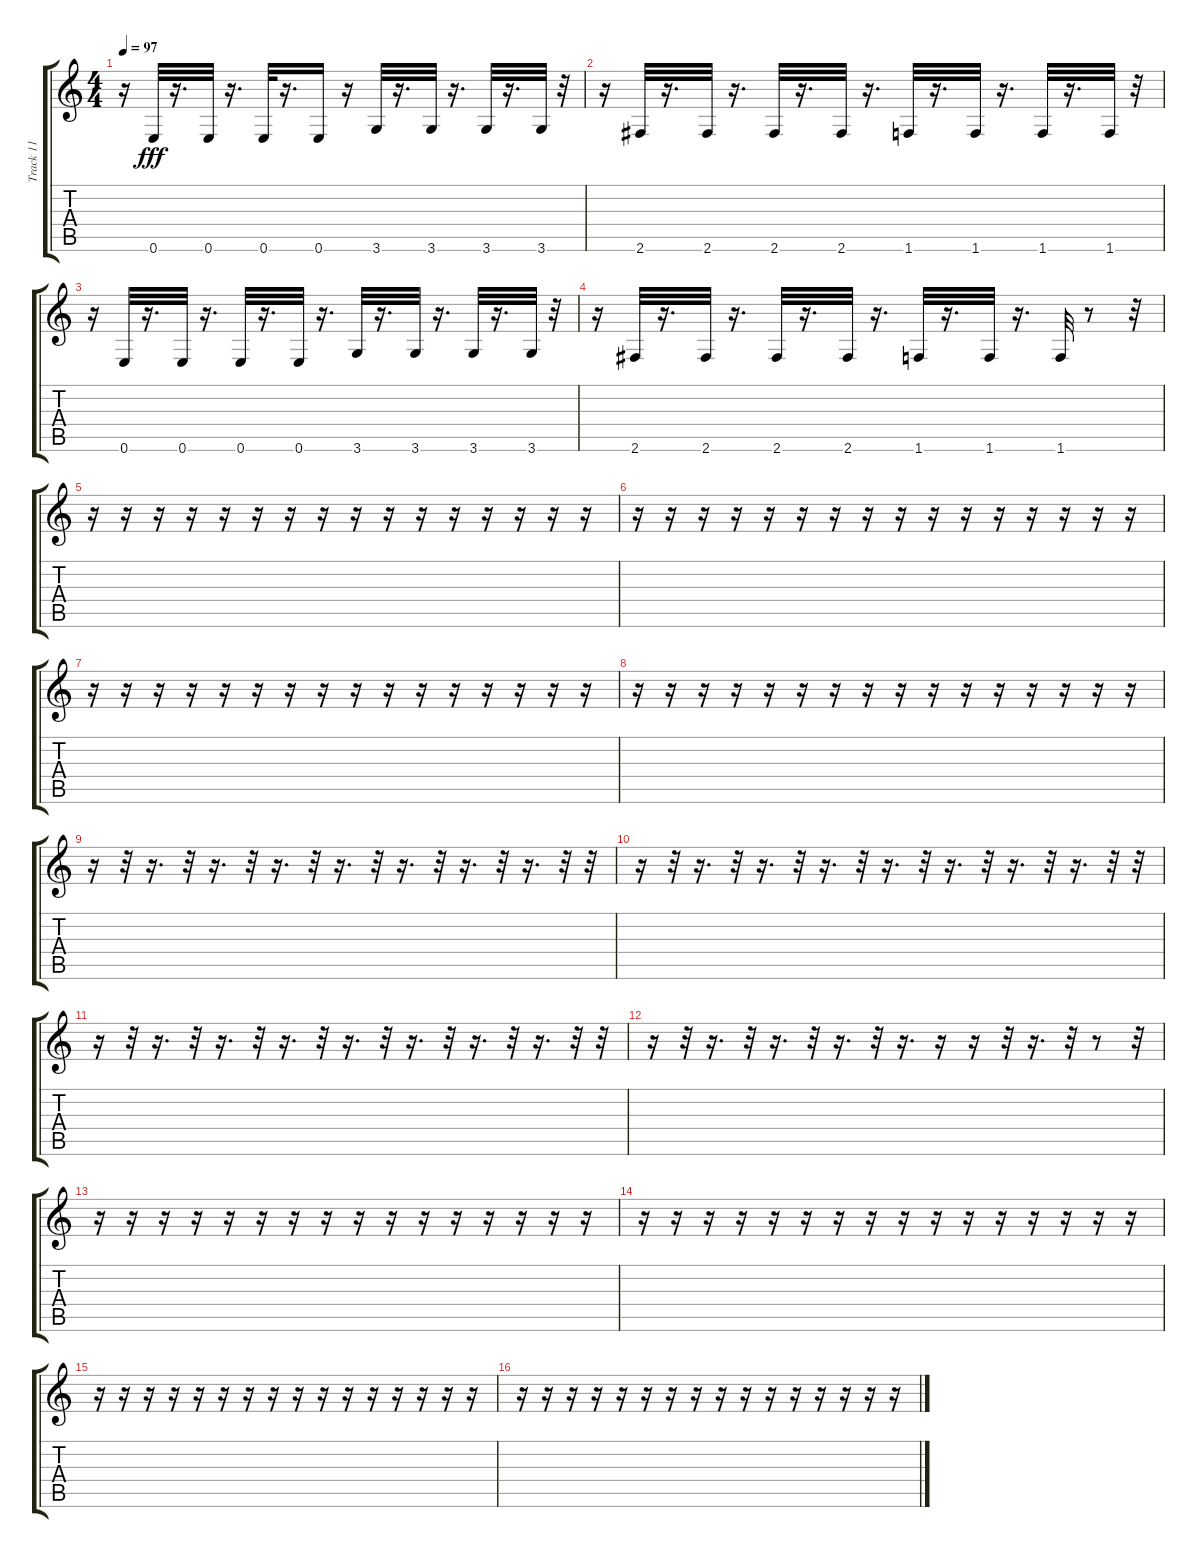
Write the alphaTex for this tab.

\track ("Track 11" "Track 11") {instrument electricbasspick}
\staff {score tabs}
\tuning (E4 B3 G3 D3 A2 E2) {hide}
\ts (4 4)
\tempo 97
\clef g2
\ks c
r.16{dy fff} 0.6.32 r.16{d} 0.6.32 r.16{d} 0.6.32 r.16{d} 0.6.16 r.16 3.6.32 r.16{d} 3.6.32 r.16{d} 3.6.32 r.16{d} 3.6.32 r.32 |
r.16 2.6.32 r.16{d} 2.6.32 r.16{d} 2.6.32 r.16{d} 2.6.32 r.16{d} 1.6.32 r.16{d} 1.6.32 r.16{d} 1.6.32 r.16{d} 1.6.32 r.32 |
r.16 0.6.32 r.16{d} 0.6.32 r.16{d} 0.6.32 r.16{d} 0.6.32 r.16{d} 3.6.32 r.16{d} 3.6.32 r.16{d} 3.6.32 r.16{d} 3.6.32 r.32 |
r.16 2.6.32 r.16{d} 2.6.32 r.16{d} 2.6.32 r.16{d} 2.6.32 r.16{d} 1.6.32 r.16{d} 1.6.32 r.16{d} 1.6.32 r.8 r.32 |
r.16{volume 11} r.16 r.16 r.16 r.16 r.16 r.16 r.16 r.16 r.16 r.16 r.16 r.16 r.16 r.16 r.16 |
r.16 r.16 r.16 r.16 r.16 r.16 r.16 r.16 r.16 r.16 r.16 r.16 r.16 r.16 r.16 r.16 |
r.16 r.16 r.16 r.16 r.16 r.16 r.16 r.16 r.16 r.16 r.16 r.16 r.16 r.16 r.16 r.16 |
r.16 r.16 r.16 r.16 r.16 r.16 r.16 r.16 r.16 r.16 r.16 r.16 r.16 r.16 r.16 r.16 |
r.16 r.32 r.16{d} r.32 r.16{d} r.32 r.16{d} r.32 r.16{d} r.32 r.16{d} r.32 r.16{d} r.32 r.16{d} r.32 r.32 |
r.16 r.32 r.16{d} r.32 r.16{d} r.32 r.16{d} r.32 r.16{d} r.32 r.16{d} r.32 r.16{d} r.32 r.16{d} r.32 r.32 |
r.16 r.32 r.16{d} r.32 r.16{d} r.32 r.16{d} r.32 r.16{d} r.32 r.16{d} r.32 r.16{d} r.32 r.16{d} r.32 r.32 |
r.16 r.32 r.16{d} r.32 r.16{d} r.32 r.16{d} r.32 r.16{d} r.16 r.16 r.32 r.16{d} r.32 r.8 r.32 |
r.16 r.16 r.16 r.16 r.16 r.16 r.16 r.16 r.16 r.16 r.16 r.16 r.16 r.16 r.16 r.16 |
r.16 r.16 r.16 r.16 r.16 r.16 r.16 r.16 r.16 r.16 r.16 r.16 r.16 r.16 r.16 r.16 |
r.16 r.16 r.16 r.16 r.16 r.16 r.16 r.16 r.16 r.16 r.16 r.16 r.16 r.16 r.16 r.16 |
r.16 r.16 r.16 r.16 r.16 r.16 r.16 r.16 r.16 r.16 r.16 r.16 r.16 r.16 r.16 r.16
